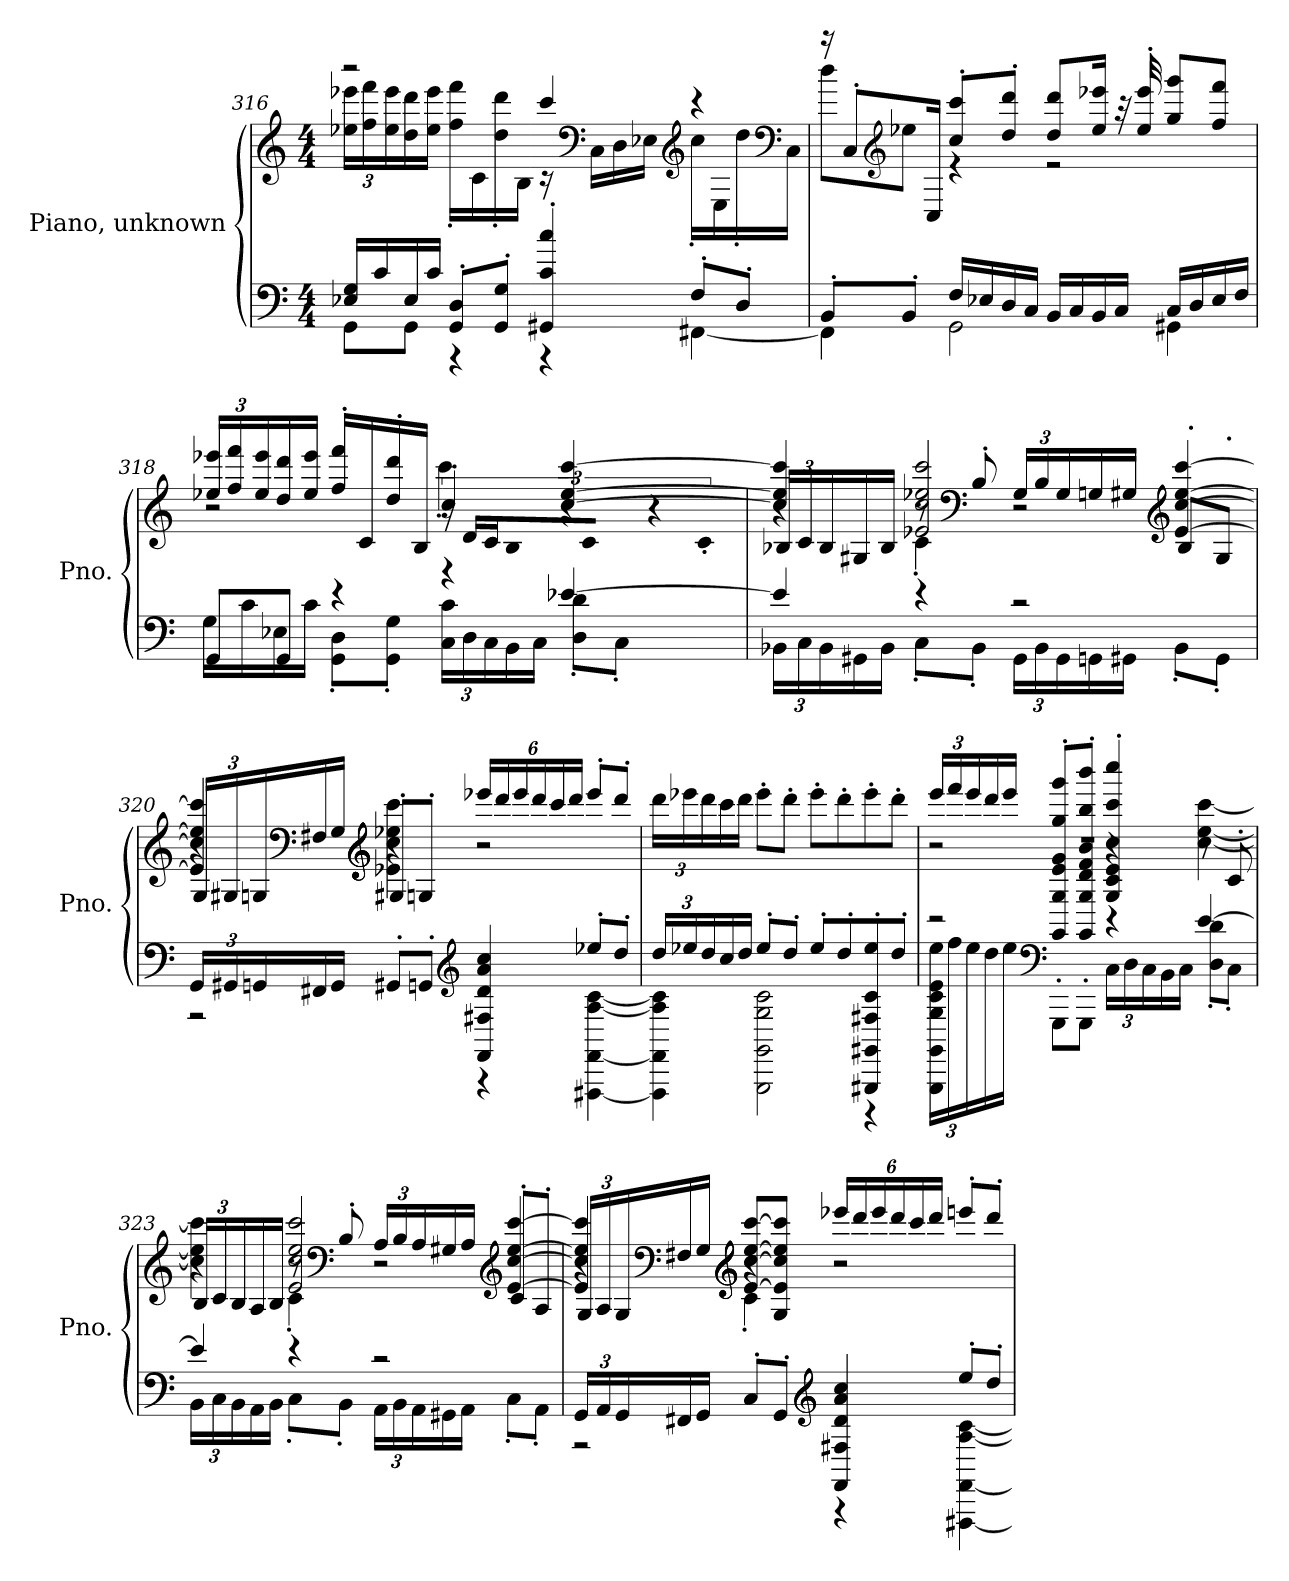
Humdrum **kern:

**kern	**kern
*part1	*part1
*staff2	*staff1
*I"Piano, unknown	*
*I'Pno.	*
*clefF4	*clefG2
*k[]	*k[]
*M4/4	*M4/4
=316	=316
*^	*^
*	*	*	*Xbrackettup
16E-X/ 16G/LL	8GG\L	2r	24ee-X\ 24eee-X\LL
.	.	.	24ff\ 24fff\
16c/	.	.	.
.	.	.	24ee-\ 24eee-\
16E-/	8GG\J	.	16dd\ 16ddd\
16c/JJ	.	.	16ee-\ 16eee-\JJ
8GG/' 8D/'L	4r	.	16ff\' 16fff\'LL
.	.	.	16c\
8GG/' 8G/'J	.	.	16dd\' 16ddd\'
.	.	.	16B\JJ
4GG#X/' 4c/' 4cc/'	4r	4ccc/	16r
*	*	*clefF4	*
.	.	.	16C\LL
.	.	.	16D\
.	.	.	16E-X\JJ
*	*	*clefG2	*
8F'/L	[4FF#X\	4r	16cc'\LL
.	.	.	16E-\
8D'/J	.	.	16dd'\
*	*	*clefF4	*
.	.	.	16C\JJ
!!LO:LB:g=z	!!
=317	=317	=317	=317
8BB'/L	4FF#\]	16r	8dd\L
.	.	8C'/L	.
*	*	*clefG2	*
8BB'/J	.	.	8ee-X\J
.	.	16C/Jk	.
16F/LL	2GG\	8cc/' 8ccc/'L	4r
16E-X/	.	.	.
16D/	.	8dd/' 8ddd/'J	.
16C/JJ	.	.	.
16BB/LL	.	8dd/ 8ddd/L	2r
16C/	.	.	.
16BB/	.	16ee-/ 16eee-X/Jk	.
16C/JJ	.	32r	.
.	.	32ee-/' 32eee-/'	.
16C/LL	4GG#X\	8gg/ 8ggg/L	.
16D/	.	.	.
16E-/	.	8ff/ 8fff/J	.
16F/JJ	.	.	.
=318	=318	=318	=318
*	*	*	*^
8GG/L	16G\LL	2r	2r	24ee-X/ 24eee-X/LL
.	.	.	.	24ff/ 24fff/
.	16c\	.	.	.
.	.	.	.	24ee-/ 24eee-/
8GG/J	16E-X\	.	.	16dd/ 16ddd/
.	16c\JJ	.	.	16ee-/ 16eee-/JJ
4r	8GG\' 8D\'L	.	.	16ff/' 16fff/'LL
.	.	.	.	16c/
.	8GG\' 8G\'J	.	.	16dd/' 16ddd/'
.	.	.	.	16B/JJ
*	*Xbrackettup	*	*	*brackettup
4r	24C\ 24c\LL	4cc'/	4ccc'\	24r
.	24D\	.	.	24d/LL
.	24C\	.	.	24c/
.	16BB\	.	.	16B/
.	16C\JJ	.	.	16c/JJ
[4e-X/	8D\' 8d\'L	[4cc/ [4ee-/ [4ccc/	4r	8r
.	8C'\J	.	.	8c'/
!!LO:LB:g=z	!!	!!
=319	=319	=319	=319	=319
*	*	*	*	*Xbrackettup
4e-/]	24BB-X\LL	4cc/] 4ee-/] 4ccc/]	4r	24B-X/LL
.	24C\	.	.	24c/
.	24BB-\	.	.	24B-/
.	16GG#X\	.	.	16G#X/
.	16BB-\JJ	.	.	16B-/JJ
4r	8C'\L	2e-X/ 2cc/ 2ee-X/ 2ccc/	4c'\	8r
*	*	*clefF4	*	*
.	8BB-'\J	.	.	8B-'/
2r	24GG#\LL	.	2r	24G#/LL
.	24BB-\	.	.	24B-/
.	24GG#\	.	.	24G#/
.	16GGn\	.	.	16Gn/
.	16GG#X\JJ	.	.	16G#X/JJ
*	*	*clefG2	*	*
.	8BB-'\L	[4e-/ [4cc/ [4ee-/ [4ccc/	.	8B-'/L
.	8GG#'\J	.	.	8G#'/J
!!LO:LB:g=z	!!	!!
=320	=320	=320	=320	=320
24GG/LL	2r	4e-/] 4cc/] 4ee-/] 4ccc/]	4r	24G/LL
24GG#X/	.	.	.	24G#X/
24GGn/	.	.	.	24Gn/
*	*	*clefF4	*	*
16FF#X/	.	.	.	16F#X/
16GG/JJ	.	.	.	16G/JJ
*	*	*clefG2	*	*
8GG#X'/L	.	4r	4e-X\ 4cc\ 4ee-X\ 4ccc\	8G#X'/L
8GGn'/J	.	.	.	8Gn'/J
*clefG2	*	*	*	*
4FF#/ 4F#X/ 4d/ 4a/ 4cc/	4r	2r	2r	24eee-X/LL
.	.	.	.	24ddd/
.	.	.	.	24eee-/
.	.	.	.	24ddd/
.	.	.	.	24ccc/
.	.	.	.	24ddd/JJ
8ee-X'/L	[4FFF#X\ [4FF#\ [4A\ [4c\	.	.	8eee-'/L
8dd'/J	.	.	.	8ddd'/J
*	*	*v	*v	*v
=321	=321	=321
24dd/LL	4FFF#\] 4FF#\] 4A\] 4c\]	24ddd\LL
24ee-X/	.	24eee-X\
24dd/	.	24ddd\
16cc/	.	16ccc\
16dd/JJ	.	16ddd\JJ
8ee-'/L	2GGG\ 2GG\ 2G\ 2c\	8eee-'\L
8dd'/J	.	8ddd'\J
8ee-'/L	.	8eee-'\L
8dd'/	.	8ddd'\
8GGG#X/' 8GG#X/' 8F#X/' 8c/' 8ee-/'	4r	8eee-'\
8dd'/J	.	8ddd'\J
!!LO:LB:g=z
=322	=322	=322
*	*	*^
*	*	*	*^
2r	24GGG\ 24GG\ 24G\ 24c\ 24e\ 24ee\LL	1r	2r	24eee/LL
.	24ff\	.	.	24fff/
.	24ee\	.	.	24eee/
.	16dd\	.	.	16ddd/
.	16ee\JJ	.	.	16eee/JJ
*clefF4	*	*	*	*
.	8GGG'\L	.	.	8GG/' 8G/' 8e/' 8g/' 8gg/' 8ggg/'L
.	8GGG'\J	.	.	8GG/' 8G/' 8d/' 8f/' 8b/' 8bb/' 8bbb/'J
4r	24C\LL	.	4r	4G/' 4c/' 4e/' 4cc/' 4ccc/' 4cccc/'
.	24D\	.	.	.
.	24C\	.	.	.
.	16BB\	.	.	.
.	16C\JJ	.	.	.
[4e/	8D\' 8d\'L	.	[4cc\ [4ee\ [4ccc\	8r
.	8C'\J	.	.	8c'/
=323	=323	=323	=323	=323
4e/]	24BB\LL	4r	4cc\] 4ee\] 4ccc\]	24B/LL
.	24C\	.	.	24c/
.	24BB\	.	.	24B/
.	16AA\	.	.	16A/
.	16BB\JJ	.	.	16B/JJ
4r	8C'\L	2e/ 2cc/ 2ee/ 2ccc/	4c'\	8r
*	*	*clefF4	*	*
.	8BB'\J	.	.	8B'/
2r	24AA\LL	.	2r	24A/LL
.	24BB\	.	.	24B/
.	24AA\	.	.	24A/
.	16GG#X\	.	.	16G#X/
.	16AA\JJ	.	.	16A/JJ
*	*	*clefG2	*	*
.	8C'\L	[4e/ [4cc/ [4ee/ [4ccc/	.	8c'/L
.	8AA'\J	.	.	8A'/J
!!LO:LB:g=z	!!	!!
=324	=324	=324	=324	=324
24GG/LL	2r	4e/] 4cc/] 4ee/] 4ccc/]	4r	24G/LL
24AA/	.	.	.	24A/
24GG/	.	.	.	24G/
*	*	*clefF4	*	*
16FF#X/	.	.	.	16F#X/
16GG/JJ	.	.	.	16G/JJ
*	*	*clefG2	*	*
8C'/L	.	4r	4c'\	[8e/ [8cc/ [8ee/ [8ccc/L
8GG'/J	.	.	.	8G/ 8e/] 8cc/] 8ee/] 8ccc/]J
*clefG2	*	*	*	*
4FF#/ 4F#X/ 4d/ 4a/ 4cc/	4r	2r	2r	24eee-X/LL
.	.	.	.	24ddd/
.	.	.	.	24eee-/
.	.	.	.	24ddd/
.	.	.	.	24ccc/
.	.	.	.	24ddd/JJ
8ee'/L	[4FFF#X\ [4FF#\ [4A\ [4c\	.	.	8eeen'/L
8dd'/J	.	.	.	8ddd'/J
*v	*v	*	*	*
*	*v	*v	*v
=	=
*-	*-
